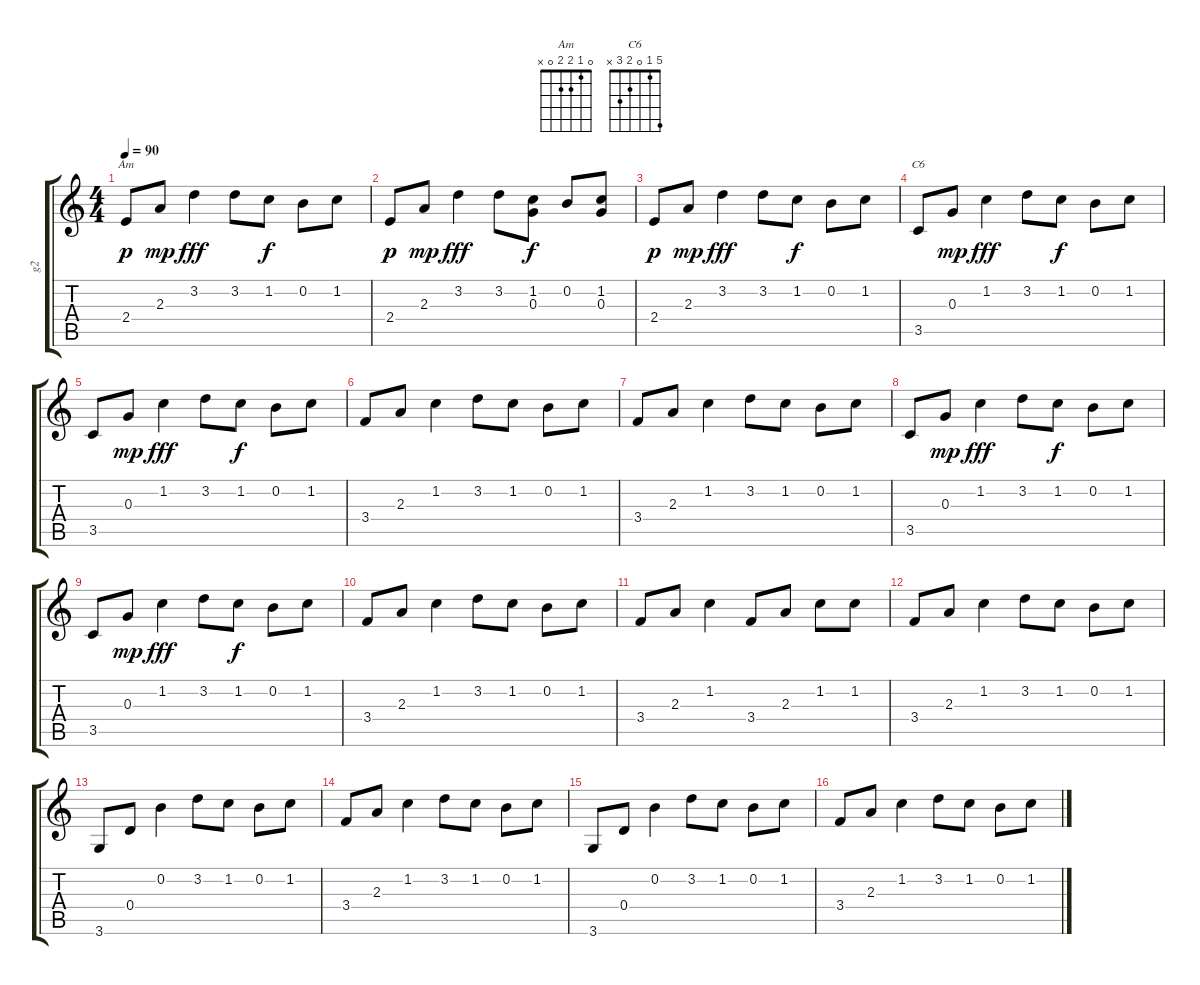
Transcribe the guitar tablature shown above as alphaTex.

\track ("g2" "g2") {instrument acousticguitarsteel}
\staff {score tabs}
\tuning (E4 B3 G3 D3 A2 E2) {hide}
\chord ("Am" 0 1 2 2 0 x)
\chord ("C6" 5 1 0 2 3 x)
\ts (4 4)
\tempo 90
\clef g2
\ks c
2.4.8{ch "Am" dy p} 2.3.8{dy mp} 3.2.4{dy fff} 3.2.8 1.2.8{dy f} 0.2.8 1.2.8 |
2.4.8{dy p} 2.3.8{dy mp} 3.2.4{dy fff} 3.2.8 (1.2 0.3).8{dy f} 0.2.8 (1.2 0.3).8 |
2.4.8{dy p} 2.3.8{dy mp} 3.2.4{dy fff} 3.2.8 1.2.8{dy f} 0.2.8 1.2.8 |
3.5.8{ch "C6" volume 7} 0.3.8{dy mp} 1.2.4{dy fff} 3.2.8 1.2.8{dy f} 0.2.8 1.2.8 |
3.5.8 0.3.8{dy mp} 1.2.4{dy fff} 3.2.8 1.2.8{dy f} 0.2.8 1.2.8 |
3.4.8 2.3.8 1.2.4 3.2.8 1.2.8 0.2.8 1.2.8 |
3.4.8 2.3.8 1.2.4 3.2.8 1.2.8 0.2.8 1.2.8 |
3.5.8 0.3.8{dy mp} 1.2.4{dy fff} 3.2.8 1.2.8{dy f} 0.2.8 1.2.8 |
3.5.8 0.3.8{dy mp} 1.2.4{dy fff} 3.2.8 1.2.8{dy f} 0.2.8 1.2.8 |
3.4.8 2.3.8 1.2.4 3.2.8 1.2.8 0.2.8 1.2.8 |
3.4.8 2.3.8 1.2.4 3.4.8 2.3.8 1.2.8 1.2.8 |
3.4.8 2.3.8 1.2.4 3.2.8 1.2.8 0.2.8 1.2.8 |
3.6.8 0.4.8 0.2.4 3.2.8 1.2.8 0.2.8 1.2.8 |
3.4.8 2.3.8 1.2.4 3.2.8 1.2.8 0.2.8 1.2.8 |
3.6.8 0.4.8 0.2.4 3.2.8 1.2.8 0.2.8 1.2.8 |
3.4.8 2.3.8 1.2.4 3.2.8 1.2.8 0.2.8 1.2.8
